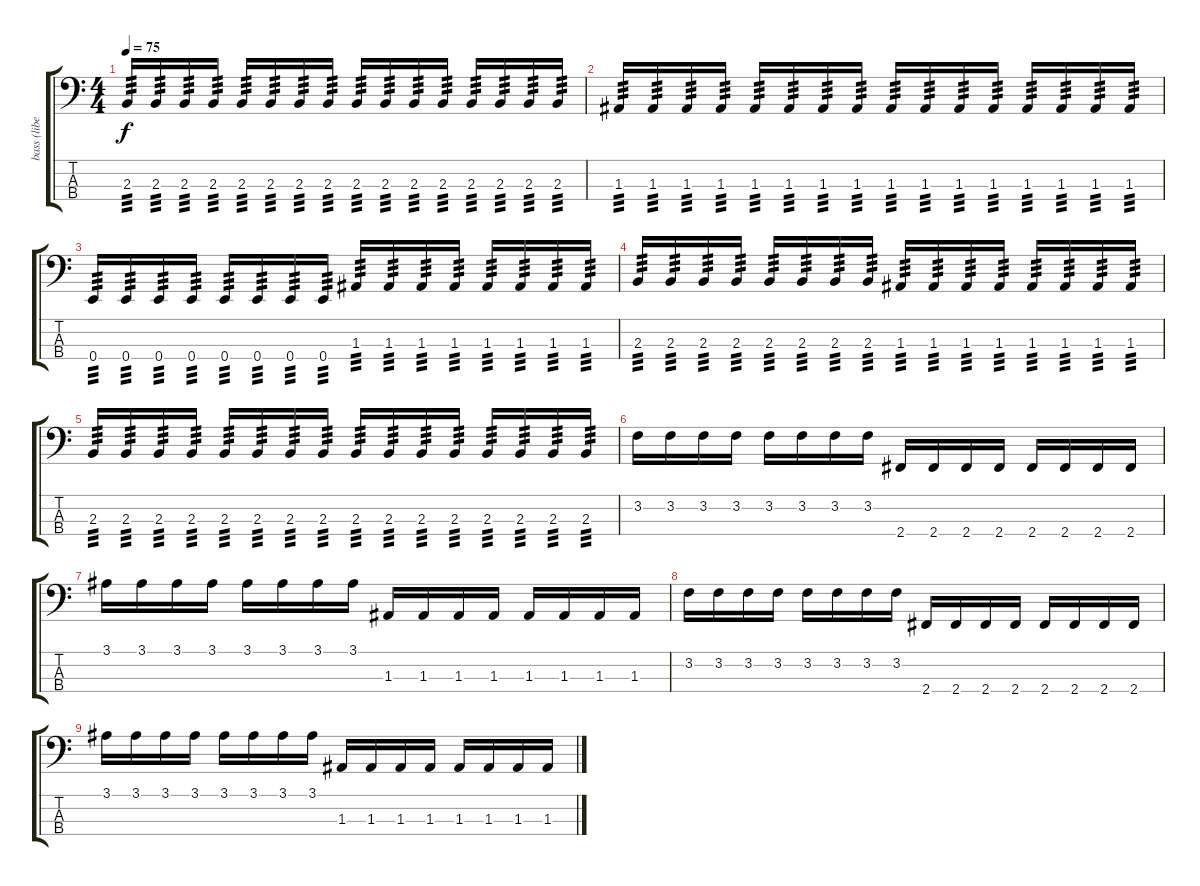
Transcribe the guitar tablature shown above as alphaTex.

\track ("bass (liberté de solo)" "bass (libe") {instrument electricbassfinger}
\staff {score tabs}
\tuning (G2 D2 A1 E1) {hide}
\ts (4 4)
\tempo 75
\clef f4
\ks c
2.3.16{tp 3 dy f} 2.3.16{tp 3} 2.3.16{tp 3} 2.3.16{tp 3} 2.3.16{tp 3} 2.3.16{tp 3} 2.3.16{tp 3} 2.3.16{tp 3} 2.3.16{tp 3} 2.3.16{tp 3} 2.3.16{tp 3} 2.3.16{tp 3} 2.3.16{tp 3} 2.3.16{tp 3} 2.3.16{tp 3} 2.3.16{tp 3} |
1.3.16{tp 3} 1.3.16{tp 3} 1.3.16{tp 3} 1.3.16{tp 3} 1.3.16{tp 3} 1.3.16{tp 3} 1.3.16{tp 3} 1.3.16{tp 3} 1.3.16{tp 3} 1.3.16{tp 3} 1.3.16{tp 3} 1.3.16{tp 3} 1.3.16{tp 3} 1.3.16{tp 3} 1.3.16{tp 3} 1.3.16{tp 3} |
0.4.16{tp 3} 0.4.16{tp 3} 0.4.16{tp 3} 0.4.16{tp 3} 0.4.16{tp 3} 0.4.16{tp 3} 0.4.16{tp 3} 0.4.16{tp 3} 1.3.16{tp 3} 1.3.16{tp 3} 1.3.16{tp 3} 1.3.16{tp 3} 1.3.16{tp 3} 1.3.16{tp 3} 1.3.16{tp 3} 1.3.16{tp 3} |
2.3.16{tp 3} 2.3.16{tp 3} 2.3.16{tp 3} 2.3.16{tp 3} 2.3.16{tp 3} 2.3.16{tp 3} 2.3.16{tp 3} 2.3.16{tp 3} 1.3.16{tp 3} 1.3.16{tp 3} 1.3.16{tp 3} 1.3.16{tp 3} 1.3.16{tp 3} 1.3.16{tp 3} 1.3.16{tp 3} 1.3.16{tp 3} |
2.3.16{tp 3} 2.3.16{tp 3} 2.3.16{tp 3} 2.3.16{tp 3} 2.3.16{tp 3} 2.3.16{tp 3} 2.3.16{tp 3} 2.3.16{tp 3} 2.3.16{tp 3} 2.3.16{tp 3} 2.3.16{tp 3} 2.3.16{tp 3} 2.3.16{tp 3} 2.3.16{tp 3} 2.3.16{tp 3} 2.3.16{tp 3} |
3.2.16 3.2.16 3.2.16 3.2.16 3.2.16 3.2.16 3.2.16 3.2.16 2.4.16 2.4.16 2.4.16 2.4.16 2.4.16 2.4.16 2.4.16 2.4.16 |
3.1.16 3.1.16 3.1.16 3.1.16 3.1.16 3.1.16 3.1.16 3.1.16 1.3.16 1.3.16 1.3.16 1.3.16 1.3.16 1.3.16 1.3.16 1.3.16 |
3.2.16 3.2.16 3.2.16 3.2.16 3.2.16 3.2.16 3.2.16 3.2.16 2.4.16 2.4.16 2.4.16 2.4.16 2.4.16 2.4.16 2.4.16 2.4.16 |
3.1.16 3.1.16 3.1.16 3.1.16 3.1.16 3.1.16 3.1.16 3.1.16 1.3.16 1.3.16 1.3.16 1.3.16 1.3.16 1.3.16 1.3.16 1.3.16
